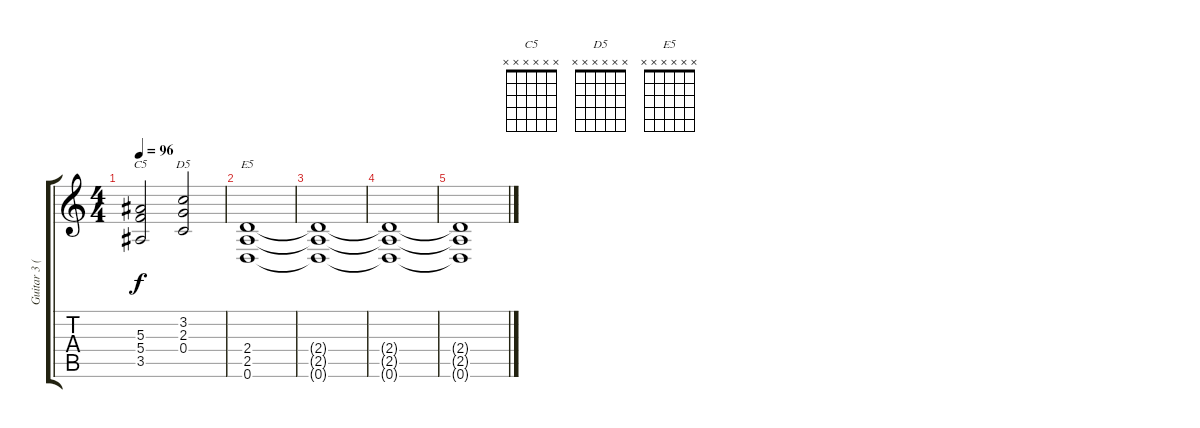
\track ("Guitar 3 (Slash)" "Guitar 3 (") {instrument electricguitarjazz}
\staff {score tabs}
\tuning (D4 A3 F3 C3 G2 D2) {hide}
\chord ("C5" x x x x x x)
\chord ("D5" x x x x x x)
\chord ("E5" x x x x x x)
\ts (4 4)
\tempo 96
\clef g2
\ks c
(5.3 5.4 3.5).2{ch "C5" dy f} (3.2 2.3 0.4).2{ch "D5"} |
(2.4 2.5 0.6).1{ch "E5"} |
(2.4{t} 2.5{t} 0.6{t}).1 |
(2.4{t} 2.5{t} 0.6{t}).1 |
(2.4{t} 2.5{t} 0.6{t}).1
